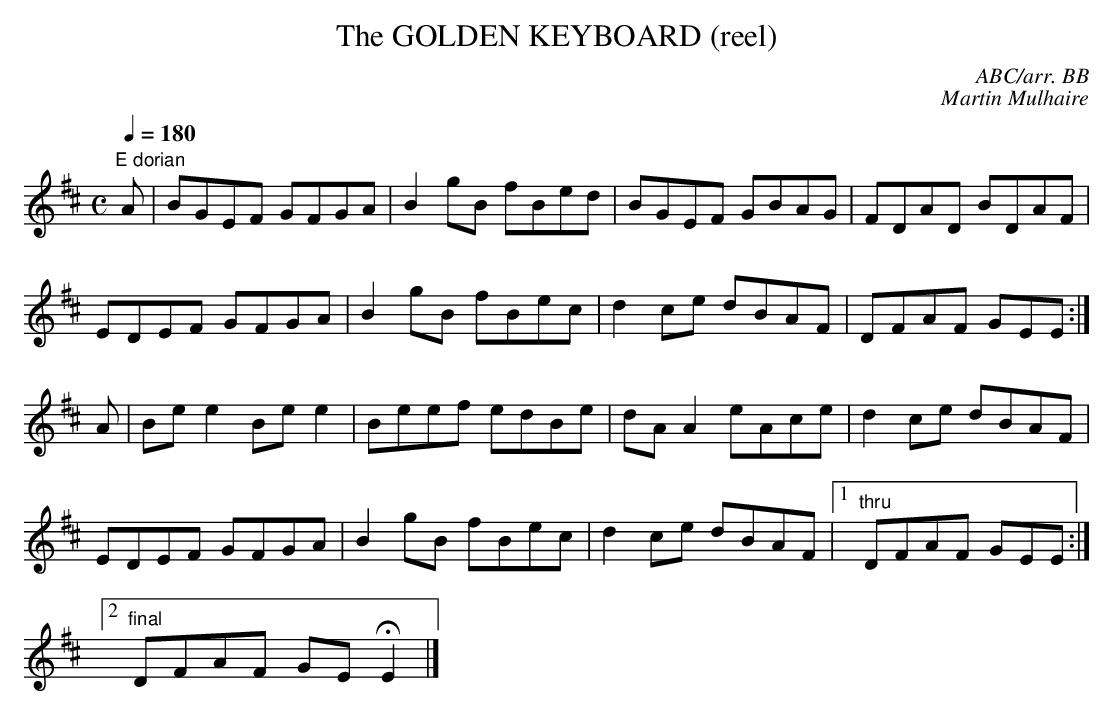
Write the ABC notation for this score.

X:1
T:GOLDEN KEYBOARD (reel), The
C:ABC/arr. BB
C:Martin Mulhaire
M:C
Q:1/4=180
L:1/8
K:D
"E dorian"
A|BGEF GFGA|B2gB fBed|BGEF GBAG|FDAD BDAF|
EDEF GFGA|B2gB fBec|d2ce dBAF|DFAF GEE:|
A|Bee2 Bee2|Beef edBe|dAA2 eAce|d2ce dBAF|
EDEF GFGA|B2gB fBec|d2ce dBAF|1 "thru"DFAF GEE :|
[2 "final"DFAF GEHE2|]
